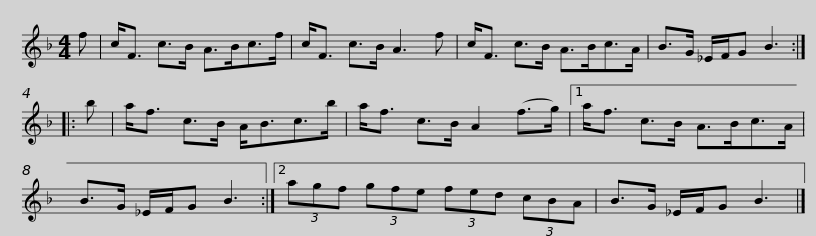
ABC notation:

X:1
L:1/8
M:4/4
I:linebreak $
K:F
V:1 treble
V:1
 f | c<F c>B A>Bc>f | c<F c>B A3 f | c<F c>B A>Bc>A | B>G _E/F/G B3 :: %5
 b |$ a<f c>B A<Bc>b | a<f c>B A2 (f>g) |1 a<f c>B A>Bc>A | B>G _E/F/G B3 :|2$ %10
 (3agf (3gfe (3fed (3cBA | B>G _E/F/G B3 |] %12
